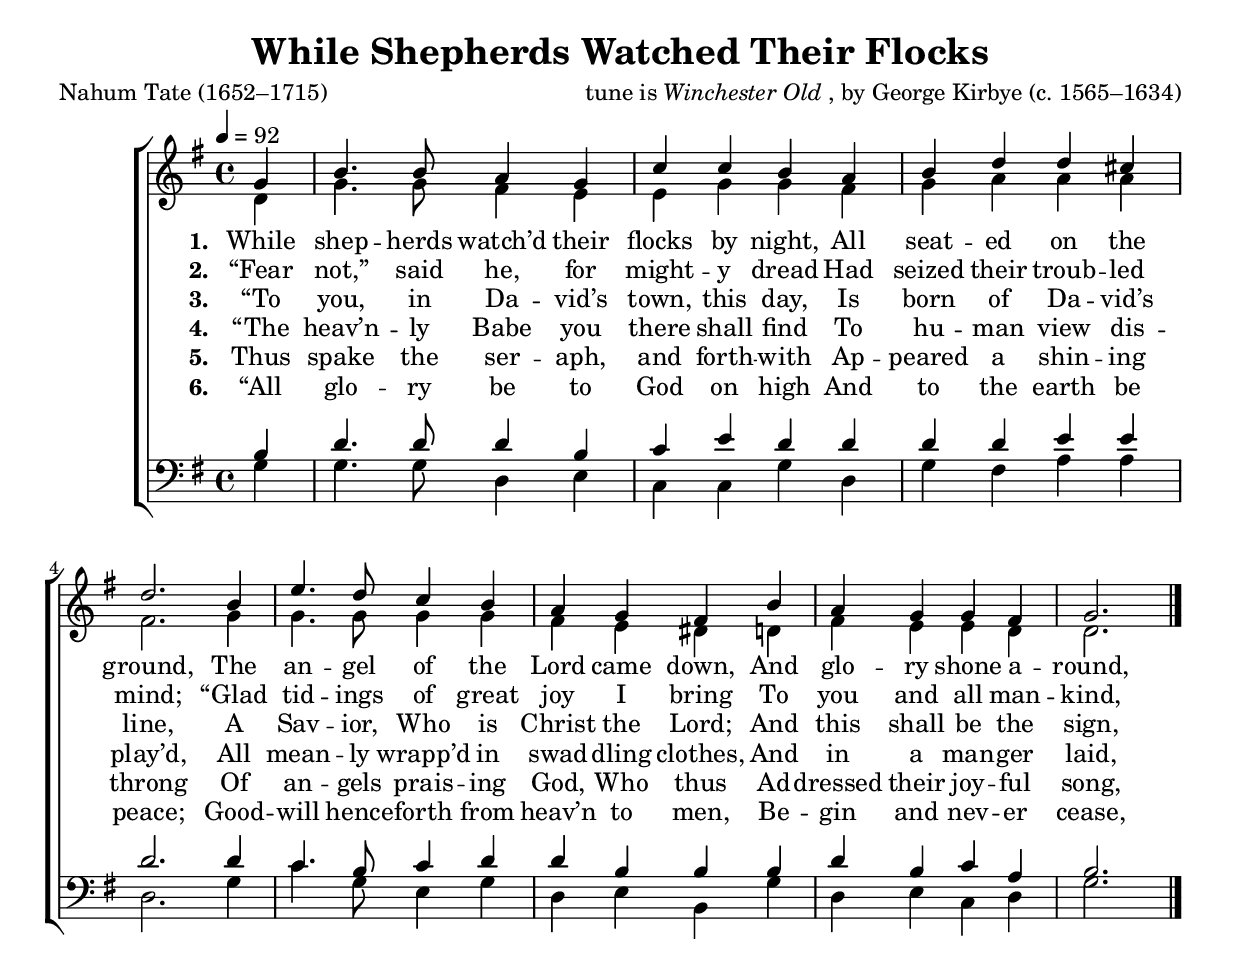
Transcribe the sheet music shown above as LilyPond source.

\version "2.14.2"
%\include "util.ly"
\header {
    title = "While Shepherds Watched Their Flocks"
    poet = "Nahum Tate (1652–1715)"
    composer = \markup{tune is \italic{Winchester Old}, by George Kirbye (c. 1565–1634)}
    %tagline = \markup{ from \italic {Church Sunday School Hymn-Book}, 1892, via \italic{HymnsAndCarolsOfChristmas.com}}
  }

global = {
    \key g \major
    \time 4/4
    \autoBeamOff
    \tempo 4 = 92
}

sopMusic = \relative c' {
    \partial 4 g'4 |
    b4. b8 a4 g |
    c c b a |
    b d d cis |
    d2. b4 |
    e4. d8 c4 b |
    a g fis b |
    a g g fis |
    g2. \bar"|."
}

altoMusic = \relative c' {
    \partial 4 d4 |
    g4. g8 fis4 e |
    e g g fis |
    g a a a |
    fis2. g4 |
    g4. g8 g4 g |
    fis e dis d |
    fis e e d |
    d2. \bar "|."
}

tenorMusic = \relative c' {
  \partial 4 b4 |
  d4. d8 d4 b |
  c e d d |
  d d e e |
  d2. d4 |
  c4. b8 c4 d |
  d b b b |
  d b c a |
  b2. \bar "|."
}

bassMusic = \relative c {
  \partial 4 g'4 |
  g4. g8 d4 e |
  c c g' d |
  g fis a a |
  d,2. g4 |
  c4. g8 e4 g |
  d e b g' |
  d e c d |
  g2. \bar "|."
}

altoWords = \lyricmode {
  \set stanza = #"1. "
  While shep -- herds watch’d their flocks by night,
    All seat -- ed on the ground,
  The an -- gel of the Lord came down,
    And glo -- ry shone a -- round,
    And glo -- ry shone a -- round.
}
altoWordsII = \lyricmode {
  \set stanza = #"2. "
  “Fear not,” said he, for might -- y dread
    Had seized their troub -- led mind;
  “Glad tid -- ings of great joy I bring
    To you and all man -- kind,
    To you and all man -- kind.
}
altoWordsIII = \lyricmode {
  \set stanza = #"3. "
  “To you, in Da -- vid’s town, this day,
    Is born of Da -- vid’s line,
  A Sav -- ior, Who is Christ the Lord;
    And this shall be the sign,
    And this shall be the sign:
}
altoWordsIV = \lyricmode {
  \set stanza = #"4. "
  “The heav’n -- ly Babe you there shall find
    To hu -- man view dis -- play’d,
  All mean -- ly wrapp’d in swad -- dling clothes,
    And in a man -- ger laid,
    And in a man -- ger laid.”
}

altoWordsV = \lyricmode {
  \set stanza = #"5. "
  Thus spake the ser -- aph, and forth -- with
    Ap -- peared a shin -- ing throng
  Of an -- gels prais -- ing God, Who thus
    Ad -- dressed their joy -- ful song,
    Ad -- dressed their joy -- ful song:
}

altoWordsVI = \lyricmode {
  \set stanza = #"6. "
  “All glo -- ry be to God on high
    And to the earth be peace;
  Good -- will hence -- forth from heav’n to men,
    Be -- gin and nev -- er cease,
    Be -- gin and nev -- er cease.”
}

\score {
  <<
   \new ChoirStaff <<
    \new Staff = women <<
      \new Voice = "sopranos" { \voiceOne << \global \sopMusic >> }
      \new Voice = "altos" { \voiceTwo << \global \altoMusic >> }
    >>
    \new Lyrics = "altos"   \lyricsto "sopranos" \altoWords
    \new Lyrics = "altosII"   \lyricsto "sopranos" \altoWordsII
    \new Lyrics = "altosIII"   \lyricsto "sopranos" \altoWordsIII
    \new Lyrics = "altosIV"   \lyricsto "sopranos" \altoWordsIV
    \new Lyrics = "altosV"   \lyricsto "sopranos" \altoWordsV
    \new Lyrics = "altosVI"   \lyricsto "sopranos" \altoWordsVI
   \new Staff = men <<
      \clef bass
      \new Voice = "tenors" { \voiceOne << \global \tenorMusic >> }
      \new Voice = "basses" { \voiceTwo << \global \bassMusic >> }
    >>
  >>
  >>
  \layout { }
  
  \midi {
%   \set Staff.midiInstrument = "flute" 
%   \context { \Voice \remove "Dynamic_performer" }
  }
}

